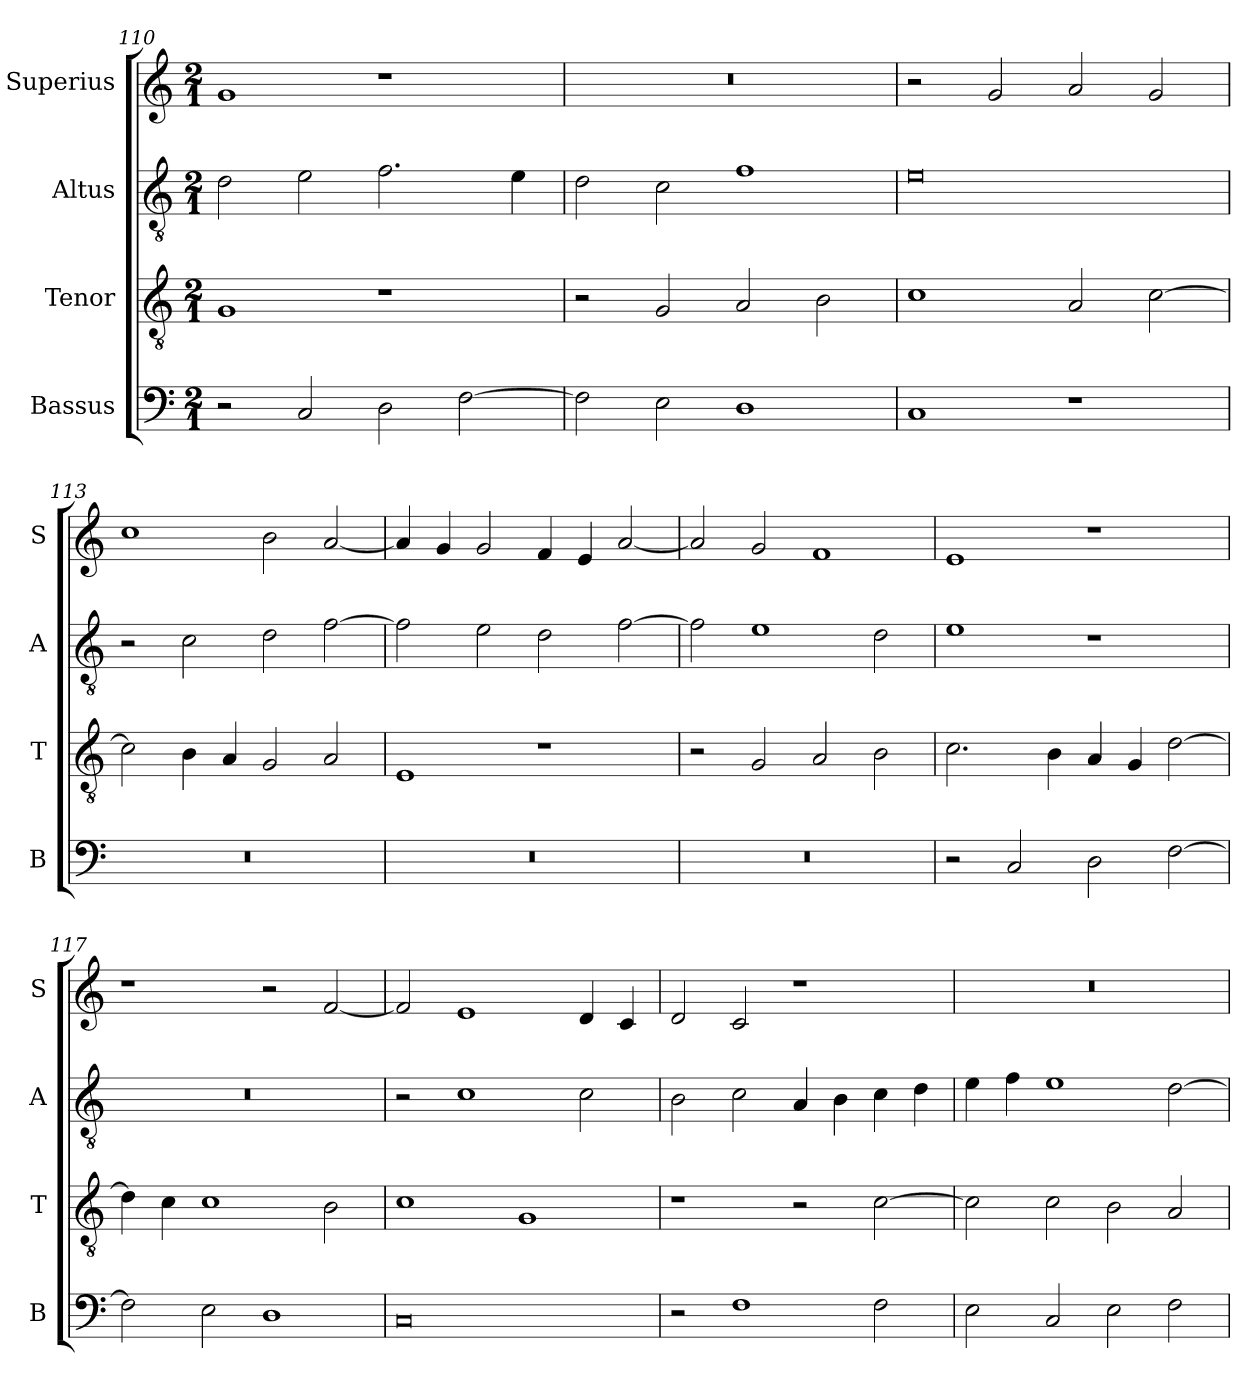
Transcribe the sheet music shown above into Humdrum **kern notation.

**kern	**kern	**kern	**kern
*part4	*part3	*part2	*part1
*staff4	*staff3	*staff2	*staff1
*I"Bassus	*I"Tenor	*I"Altus	*I"Superius
*I'B	*I'T	*I'A	*I'S
*clefF4	*clefGv2	*clefGv2	*clefG2
*k[]	*k[]	*k[]	*k[]
*C:	*C:	*C:	*C:
*M2/1	*M2/1	*M2/1	*M2/1
=110	=110	=110	=110
2r	1G	2d	1g
2C	.	2e	.
2D	1r	2.f	1r
[2F	.	.	.
.	.	4e	.
=111	=111	=111	=111
2F]	2r	2d	0r
2E	2G	2c	.
1D	2A	1f	.
.	2B	.	.
=112	=112	=112	=112
1C	1c	0e	2r
.	.	.	2g
1r	2A	.	2a
.	[2c	.	2g
=113	=113	=113	=113
0r	2c]	2r	1cc
.	4B	2c	.
.	4A	.	.
.	2G	2d	2b
.	2A	[2f	[2a
=114	=114	=114	=114
0r	1E	2f]	4a]
.	.	.	4g
.	.	2e	2g
.	1r	2d	4f
.	.	.	4e
.	.	[2f	[2a
=115	=115	=115	=115
0r	2r	2f]	2a]
.	2G	1e	2g
.	2A	.	1f
.	2B	2d	.
=116	=116	=116	=116
2r	2.c	1e	1e
2C	.	.	.
.	4B	.	.
2D	4A	1r	1r
.	4G	.	.
[2F	[2d	.	.
=117	=117	=117	=117
2F]	4d]	0r	1r
.	4c	.	.
2E	1c	.	.
1D	.	.	2r
.	2B	.	[2f
=118	=118	=118	=118
0C	1c	2r	2f]
.	.	1c	1e
.	1G	.	.
.	.	2c	4d
.	.	.	4c
=119	=119	=119	=119
2r	1r	2B	2d
1F	.	2c	2c
.	2r	4A	1r
.	.	4B	.
2F	[2c	4c	.
.	.	4d	.
=120	=120	=120	=120
2E	2c]	4e	0r
.	.	4f	.
2C	2c	1e	.
2E	2B	.	.
2F	2A	[2d	.
=	=	=	=
*-	*-	*-	*-
